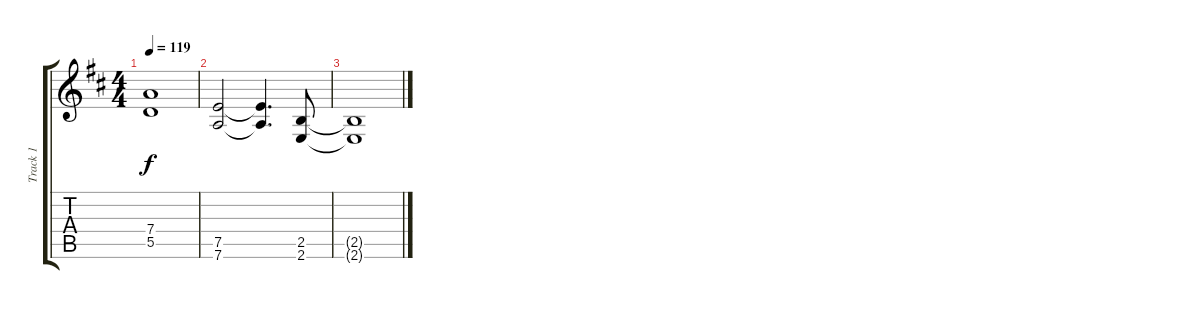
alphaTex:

\track ("Track 1" "Track 1") {instrument overdrivenguitar}
\staff {score tabs}
\tuning (D4 A3 Gb3 D3 A2 D2) {hide}
\ts (4 4)
\tempo 119
\clef g2
\ks d
(7.4{t} 5.5{t}).1{dy f} |
(7.5 7.6).2 (7.5{t} 7.6{t}).4{d} (2.5 2.6).8 |
(2.5{t} 2.6{t}).1
